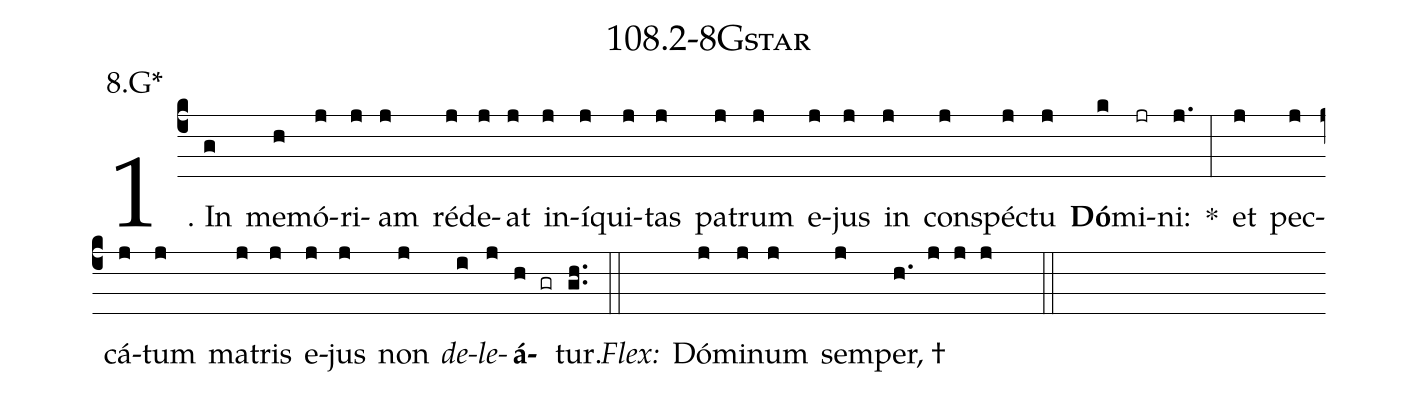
name: 108.2-8Gstar;
annotation: 8.G*;
%%
(c4)1. In(g) me(h)mó(j)ri(j)am(j) réd(j)e(j)at(j) in(j)í(j)qui(j)tas(j) pa(j)trum(j) e(j)jus(j) in(j) con(j)spéc(j)tu(j) <b>Dó</b>(k)mi(jr)ni:(j.) *(:) et(j) pec(j)cá(j)tum(j) ma(j)tris(j) e(j)jus(j) non(j) <i>de</i>(i)<i>le</i>(j)<b>á</b>(h gr)tur.(gh..) (::)
<i>Flex:</i>()  Dó(j)mi(j)num(j) sem(j)per, †(h. j j j  ::)
